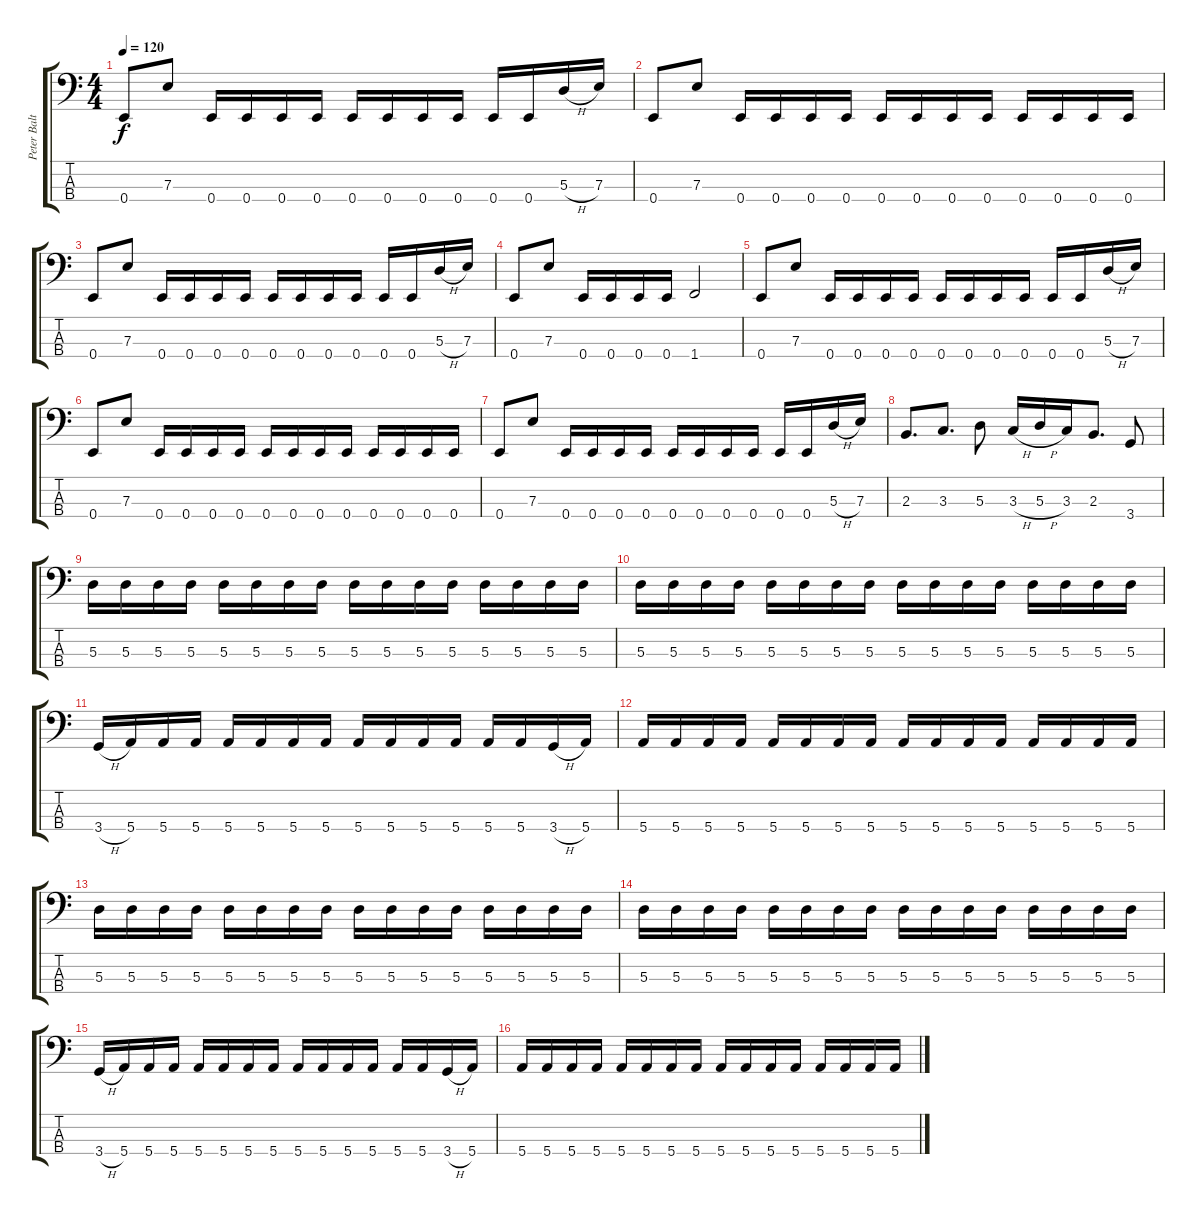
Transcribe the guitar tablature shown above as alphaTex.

\track ("Peter Baltes" "Peter Balt") {instrument electricbassfinger}
\staff {score tabs}
\tuning (G2 D2 A1 E1) {hide}
\ts (4 4)
\tempo 120
\clef f4
\ks c
0.4.8{dy f} 7.3.8 0.4.16 0.4.16 0.4.16 0.4.16 0.4.16 0.4.16 0.4.16 0.4.16 0.4.16 0.4.16 5.3{h}.16 7.3.16 |
0.4.8 7.3.8 0.4.16 0.4.16 0.4.16 0.4.16 0.4.16 0.4.16 0.4.16 0.4.16 0.4.16 0.4.16 0.4.16 0.4.16 |
0.4.8 7.3.8 0.4.16 0.4.16 0.4.16 0.4.16 0.4.16 0.4.16 0.4.16 0.4.16 0.4.16 0.4.16 5.3{h}.16 7.3.16 |
0.4.8 7.3.8 0.4.16 0.4.16 0.4.16 0.4.16 1.4.2 |
0.4.8 7.3.8 0.4.16 0.4.16 0.4.16 0.4.16 0.4.16 0.4.16 0.4.16 0.4.16 0.4.16 0.4.16 5.3{h}.16 7.3.16 |
0.4.8 7.3.8 0.4.16 0.4.16 0.4.16 0.4.16 0.4.16 0.4.16 0.4.16 0.4.16 0.4.16 0.4.16 0.4.16 0.4.16 |
0.4.8 7.3.8 0.4.16 0.4.16 0.4.16 0.4.16 0.4.16 0.4.16 0.4.16 0.4.16 0.4.16 0.4.16 5.3{h}.16 7.3.16 |
2.3.8{d} 3.3.8{d} 5.3.8 3.3{h}.16 5.3{h}.16 3.3.16 2.3.8{d} 3.4.8 |
5.3.16 5.3.16 5.3.16 5.3.16 5.3.16 5.3.16 5.3.16 5.3.16 5.3.16 5.3.16 5.3.16 5.3.16 5.3.16 5.3.16 5.3.16 5.3.16 |
5.3.16 5.3.16 5.3.16 5.3.16 5.3.16 5.3.16 5.3.16 5.3.16 5.3.16 5.3.16 5.3.16 5.3.16 5.3.16 5.3.16 5.3.16 5.3.16 |
3.4{h}.16 5.4.16 5.4.16 5.4.16 5.4.16 5.4.16 5.4.16 5.4.16 5.4.16 5.4.16 5.4.16 5.4.16 5.4.16 5.4.16 3.4{h}.16 5.4.16 |
5.4.16 5.4.16 5.4.16 5.4.16 5.4.16 5.4.16 5.4.16 5.4.16 5.4.16 5.4.16 5.4.16 5.4.16 5.4.16 5.4.16 5.4.16 5.4.16 |
5.3.16 5.3.16 5.3.16 5.3.16 5.3.16 5.3.16 5.3.16 5.3.16 5.3.16 5.3.16 5.3.16 5.3.16 5.3.16 5.3.16 5.3.16 5.3.16 |
5.3.16 5.3.16 5.3.16 5.3.16 5.3.16 5.3.16 5.3.16 5.3.16 5.3.16 5.3.16 5.3.16 5.3.16 5.3.16 5.3.16 5.3.16 5.3.16 |
3.4{h}.16 5.4.16 5.4.16 5.4.16 5.4.16 5.4.16 5.4.16 5.4.16 5.4.16 5.4.16 5.4.16 5.4.16 5.4.16 5.4.16 3.4{h}.16 5.4.16 |
5.4.16 5.4.16 5.4.16 5.4.16 5.4.16 5.4.16 5.4.16 5.4.16 5.4.16 5.4.16 5.4.16 5.4.16 5.4.16 5.4.16 5.4.16 5.4.16
